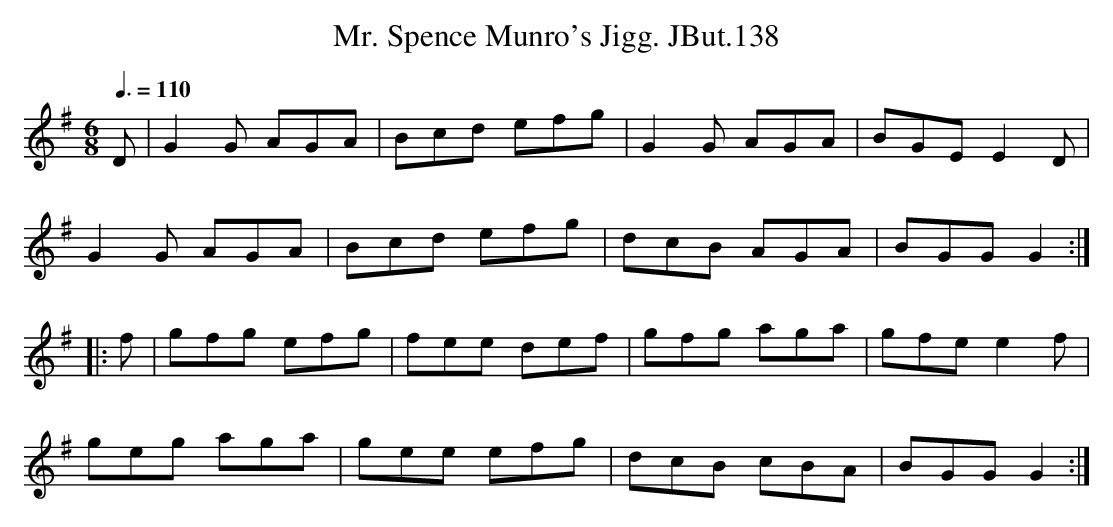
X:1
T:Mr. Spence Munro's Jigg. JBut.138
M:6/8
L:1/8
Q:3/8=110
K:G
D|G2G AGA|Bcd efg|G2G AGA|BGE E2D|
G2G AGA|Bcd efg|dcB AGA|BGG G2:|
|:f|gfg efg|fee def|gfg aga|gfe e2f|
geg aga|gee efg|dcB cBA|BGG G2:|
